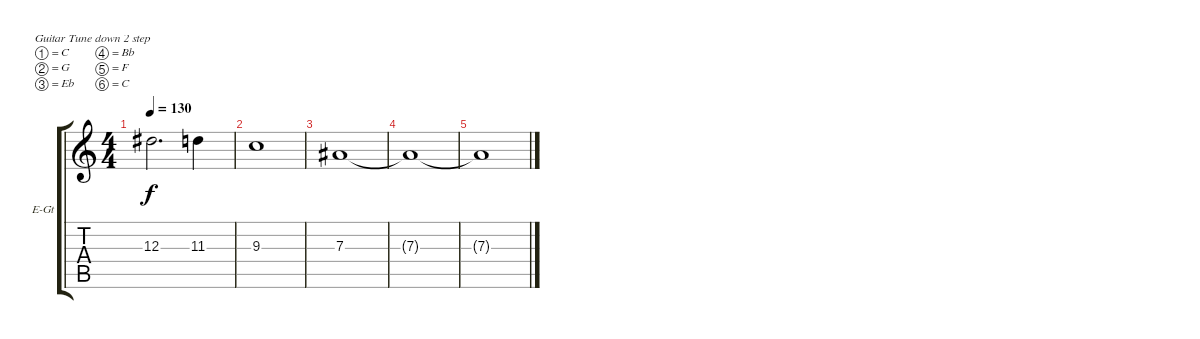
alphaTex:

\defaultSystemsLayout 4
\bracketExtendMode groupsimilarinstruments
\firstSystemTrackNameOrientation horizontal
\otherSystemsTrackNameOrientation horizontal
\track ("Соло" "E-Gt") {instrument distortionguitar}
\staff {score tabs}
\tuning (C4 G3 Eb3 Bb2 F2 C2)
\ts (4 4)
\tempo 130
\clef g2
\ks c
12.3{t}.2{d dy f} 11.3.4 |
9.3.1 |
7.3.1 |
7.3{t}.1 |
7.3{t}.1
